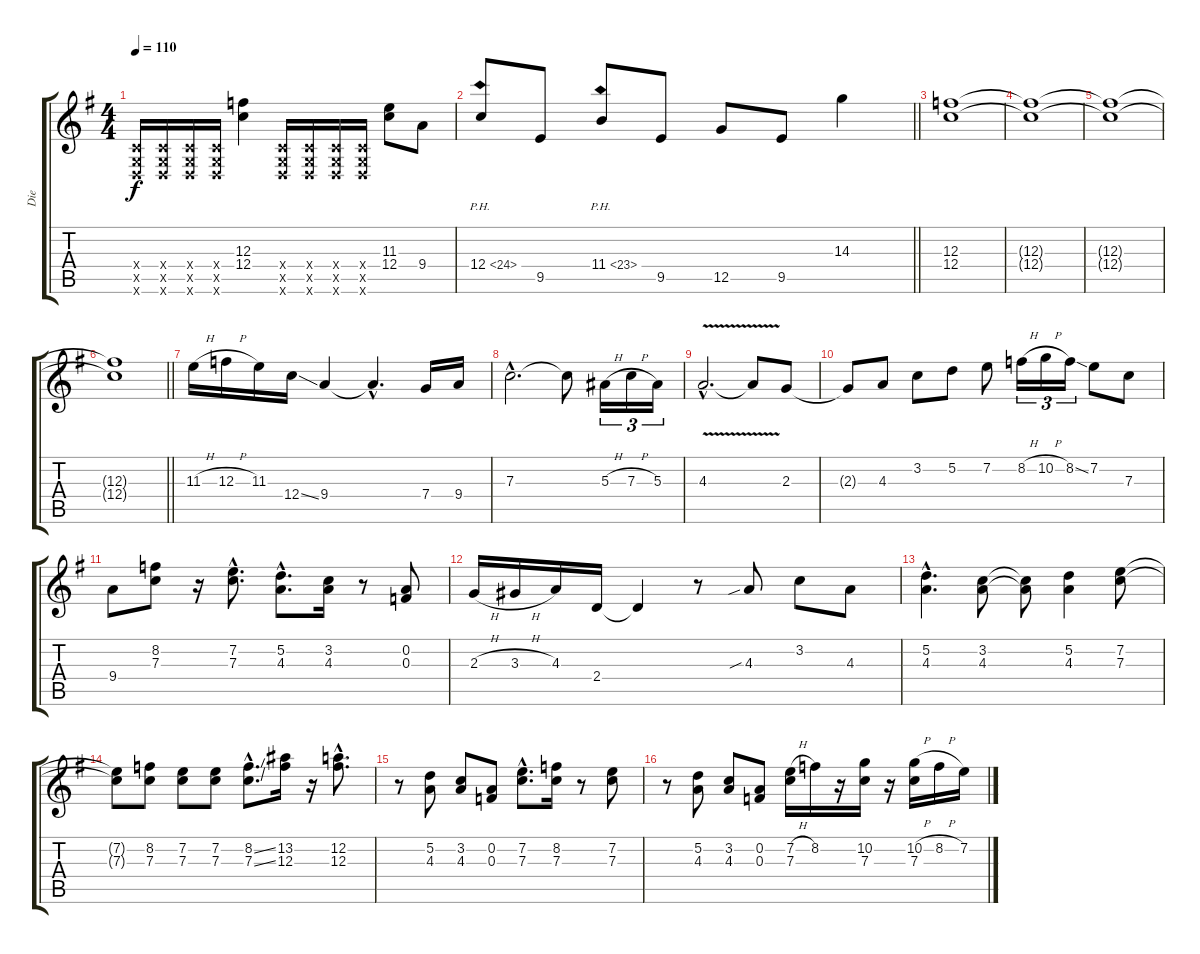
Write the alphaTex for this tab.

\track ("Die" "Die") {instrument electricguitarjazz}
\staff {score tabs}
\tuning (D4 A3 F3 C3 G2 D2) {hide}
\ts (4 4)
\tempo 110
\clef g2
\ks g
(0.4{x} 0.5{x} 0.6{x}).16{dy f} (0.4{x} 0.5{x} 0.6{x}).16 (0.4{x} 0.5{x} 0.6{x}).16 (0.4{x} 0.5{x} 0.6{x}).16 (12.3 12.4).4 (0.4{x} 0.5{x} 0.6{x}).16 (0.4{x} 0.5{x} 0.6{x}).16 (0.4{x} 0.5{x} 0.6{x}).16 (0.4{x} 0.5{x} 0.6{x}).16 (11.3 12.4).8 9.4.8 |
\barLineRight lightlight
12.4{ph 12}.8 9.5.8 11.4{ph 12}.8 9.5.8 12.5.8 9.5.8 14.3.4 |
(12.3 12.4).1 |
(12.3{t} 12.4{t}).1 |
(12.3{t} 12.4{t}).1 |
\barLineRight lightlight
(12.3{t} 12.4{t}).1 |
11.3{h}.16{instrument electricguitarjazz} 12.3{h}.16 11.3.16 12.4{ss}.16 9.4.4 9.4{hac t}.4{d} 7.4.16 9.4.16 |
7.3{hac}.2{d} 7.3{t}.8 5.3{h}.16{tu (3 2)} 7.3{h}.16{tu (3 2)} 5.3.16{tu (3 2)} |
4.3{v hac}.2{d} 4.3{t}.8 2.3.8 |
2.3{t}.8 4.3.8 3.2.8 5.2.8 7.2.8 8.2{h}.16{tu (3 2)} 10.2{h}.16{tu (3 2)} 8.2{ss}.16{tu (3 2)} 7.2.8 7.3.8 |
9.4.8 (8.2 7.3).8 r.16 (7.2{hac} 7.3{hac}).8{d} (5.2{hac} 4.3{hac}).8{d} (3.2 4.3).16 r.8 (0.2 0.3).8 |
2.3{h}.16 3.3{h}.16 4.3.16 2.4.16 2.4{t}.4 r.8 4.3{sib}.8 3.2.8 4.3.8 |
(5.2{hac} 4.3{hac}).4{d} (3.2 4.3).8 (3.2{t} 4.3{t}).8 (5.2 4.3).4 (7.2 7.3).8 |
(7.2{t} 7.3{t}).8 (8.2 7.3).8 (7.2 7.3).8 (7.2 7.3).8 (8.2{ss hac} 7.3{ss hac}).8{d} (13.2 12.3).16 r.16 (12.2{hac} 12.3{hac}).8{d} |
r.8 (5.2 4.3).8 (3.2 4.3).8 (0.2 0.3).8 (7.2{hac} 7.3{hac}).8{d} (8.2 7.3).16 r.8 (7.2 7.3).8 |
r.8 (5.2 4.3).8 (3.2 4.3).8 (0.2 0.3).8 (7.2{h} 7.3).16 8.2.16 r.16 (10.2 7.3).16 r.16 (10.2{h} 7.3).16 8.2{h}.16 7.2.16
